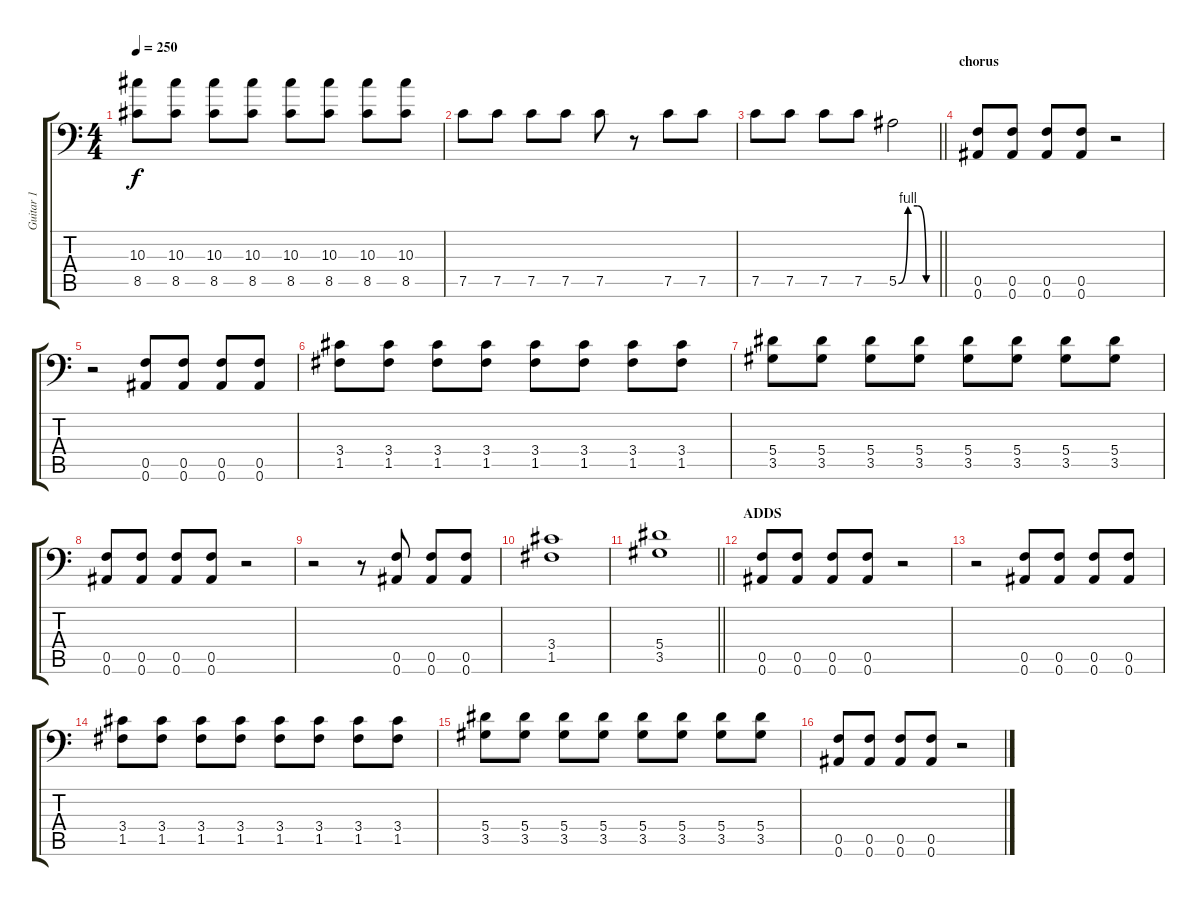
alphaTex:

\track ("Guitar 1" "Guitar 1") {instrument distortionguitar}
\staff {score tabs}
\tuning (C4 G3 Eb3 Bb2 F2 Bb1) {hide}
\ts (4 4)
\tempo 250
\clef f4
\ks c
(10.3 8.5).8{dy f} (10.3 8.5).8 (10.3 8.5).8 (10.3 8.5).8 (10.3 8.5).8 (10.3 8.5).8 (10.3 8.5).8 (10.3 8.5).8 |
7.5.8 7.5.8 7.5.8 7.5.8 7.5.8 r.8 7.5.8 7.5.8 |
\barLineRight lightlight
7.5.8 7.5.8 7.5.8 7.5.8 5.5{be (custom 0 0 15 4 30 4 44 0 60 0)}.2 |
\section ("" "chorus")
(0.5 0.6).8 (0.5 0.6).8 (0.5 0.6).8 (0.5 0.6).8 r.2 |
r.2 (0.5 0.6).8 (0.5 0.6).8 (0.5 0.6).8 (0.5 0.6).8 |
(3.4 1.5).8 (3.4 1.5).8 (3.4 1.5).8 (3.4 1.5).8 (3.4 1.5).8 (3.4 1.5).8 (3.4 1.5).8 (3.4 1.5).8 |
(5.4 3.5).8 (5.4 3.5).8 (5.4 3.5).8 (5.4 3.5).8 (5.4 3.5).8 (5.4 3.5).8 (5.4 3.5).8 (5.4 3.5).8 |
(0.5 0.6).8 (0.5 0.6).8 (0.5 0.6).8 (0.5 0.6).8 r.2 |
r.2 r.8 (0.5 0.6).8 (0.5 0.6).8 (0.5 0.6).8 |
(3.4 1.5).1 |
\barLineRight lightlight
(5.4 3.5).1 |
\section ("" "ADDS")
(0.5 0.6).8 (0.5 0.6).8 (0.5 0.6).8 (0.5 0.6).8 r.2 |
r.2 (0.5 0.6).8 (0.5 0.6).8 (0.5 0.6).8 (0.5 0.6).8 |
(3.4 1.5).8 (3.4 1.5).8 (3.4 1.5).8 (3.4 1.5).8 (3.4 1.5).8 (3.4 1.5).8 (3.4 1.5).8 (3.4 1.5).8 |
(5.4 3.5).8 (5.4 3.5).8 (5.4 3.5).8 (5.4 3.5).8 (5.4 3.5).8 (5.4 3.5).8 (5.4 3.5).8 (5.4 3.5).8 |
(0.5 0.6).8 (0.5 0.6).8 (0.5 0.6).8 (0.5 0.6).8 r.2
